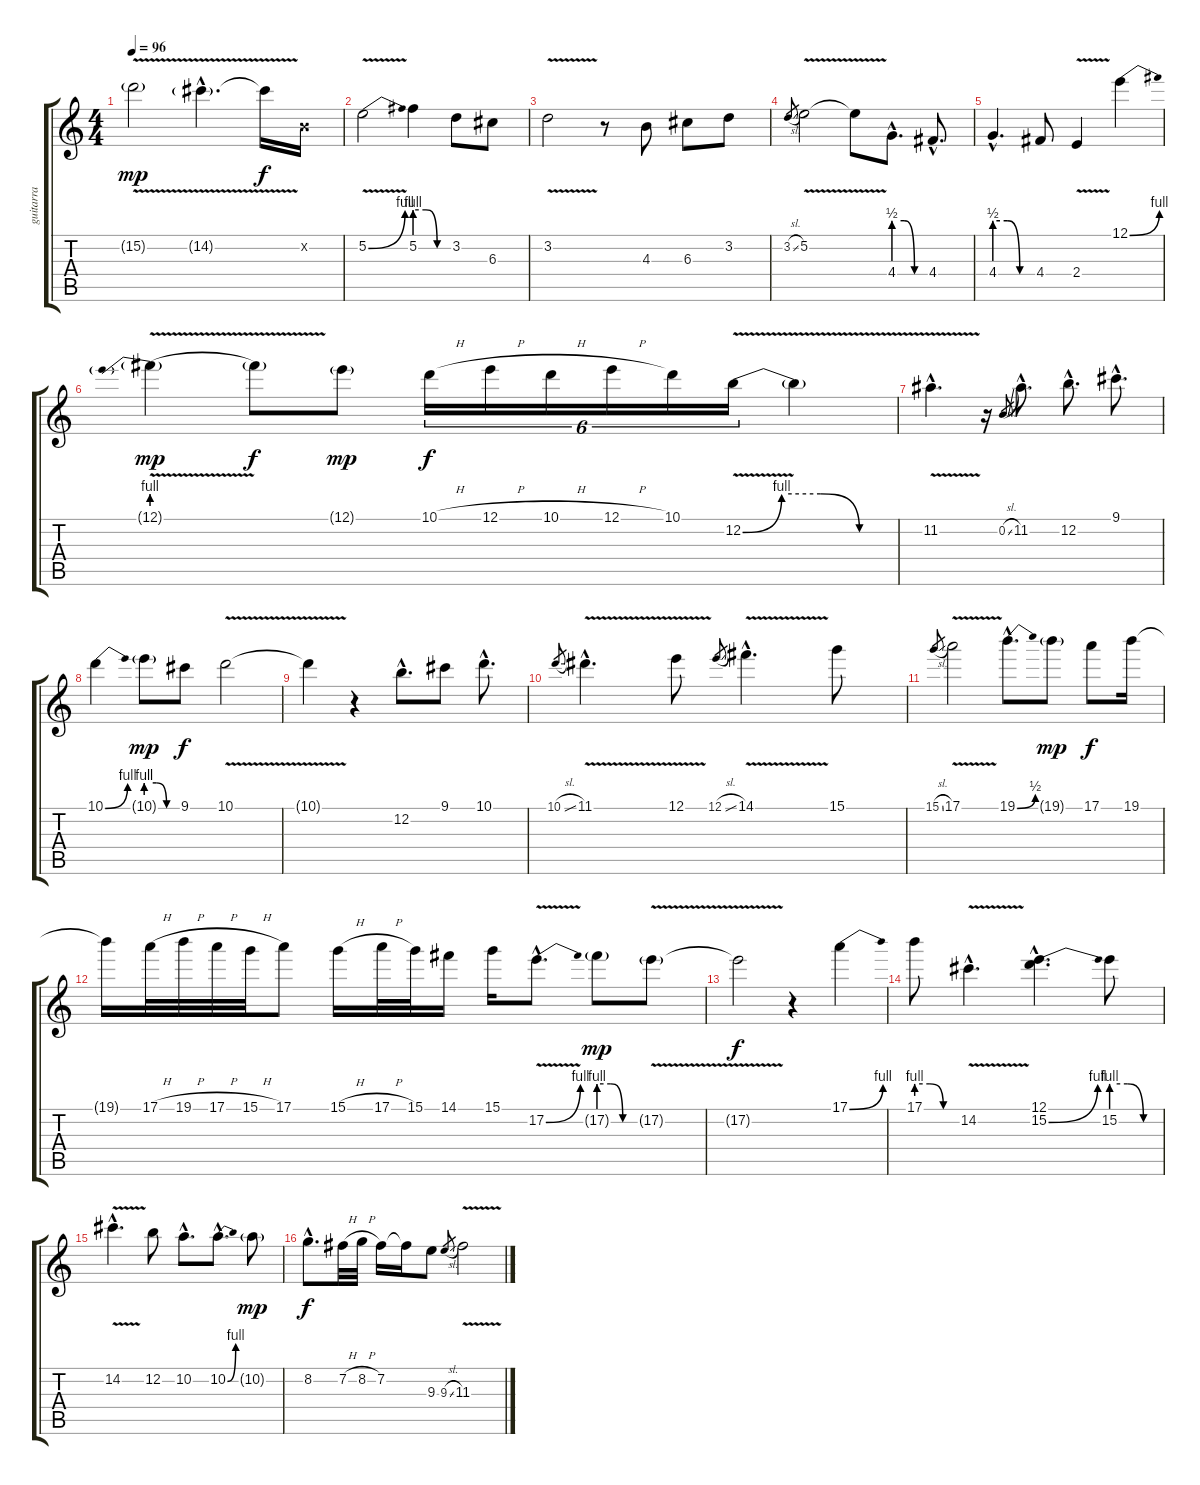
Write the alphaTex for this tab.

\track ("guitarra" "guitarra") {instrument overdrivenguitar}
\staff {score tabs}
\tuning (E4 B3 G3 D3 A2 E2) {hide}
\ts (4 4)
\tempo 96
\clef g2
\ks c
15.2{v g}.2{dy mp} 14.2{v g hac}.4{d} 14.2{t}.16{dy f} 0.2{x}.16{instrument distortionguitar} |
5.2{be (bend 0 0 60 4) v}.2 5.2{be (custom 0 4 20 4 40 0 60 0)}.4 3.2.8 6.3.8 |
3.2{v}.2 r.8 4.3.8 6.3.8 3.2.8 |
3.2{sl}.8{gr} 5.2{v}.2 5.2{t}.8 4.4{be (custom 0 2 20 2 40 0 60 0) hac}.8{d} 4.4{hac}.8{d} |
4.4{be (custom 0 2 20 2 40 0 60 0) hac}.4{d} 4.4.8 2.4{v}.4 12.1{be (bend 0 0 60 4)}.4 |
12.1{be (prebend 0 4 60 4) v g}.4{dy mp} 12.1{t}.8{dy f} 12.1{g}.8{dy mp} 10.1{h}.16{tu (6 4) dy f} 12.1{h}.16{tu (6 4)} 10.1{h}.16{tu (6 4)} 12.1{h}.16{tu (6 4)} 10.1.16{tu (6 4)} 12.2{be (custom 0 0 15 4 30 4 45 0 60 0) v}.16{tu (6 4)} 12.2{t}.4 |
11.2{v hac}.4{d} r.16 0.2{sl}.8{gr} 11.2{hac}.8{d} 12.2{hac}.8{d} 9.1{hac}.8{d} |
10.1{be (bend 0 0 60 4)}.4 10.1{be (custom 0 4 20 4 40 0 60 0) g}.8{dy mp} 9.1.8{dy f} 10.1{v}.2 |
10.1{t}.4 r.4 12.2{hac}.8{d} 9.1.8 10.1{hac}.8{d} |
10.1{sl}.8{gr} 11.1{v hac}.4{d} 12.1{v}.8 12.1{sl}.8{gr} 14.1{v hac}.4{d} 15.1.8 |
15.1{sl}.8{gr} 17.1{v}.2 19.1{be (bend 0 0 60 2) hac}.8{d} 19.1{g}.8{dy mp} 17.1.8{dy f} 19.1.16 |
19.1{t}.16 17.1{h}.32 19.1{h}.32 17.1{h}.32 15.1{h}.32 17.1.8 15.1{h}.16 17.1{h}.32 15.1.32 14.1.16 15.1.16 17.2{be (bend 0 0 60 4) v hac}.8{d} 17.2{be (custom 0 4 20 4 40 0 60 0) g}.8{dy mp} 17.2{v g}.8 |
17.2{t}.2{dy f} r.4 17.1{be (bend 0 0 60 4)}.4 |
17.1{be (custom 0 4 20 4 40 0 60 0)}.8 14.2{v hac}.4{d} (12.1{hac} 15.2{be (bend 0 0 60 4) hac}).4{d} 15.2{be (custom 0 4 20 4 40 0 60 0)}.8 |
14.2{v hac}.4{d} 12.2.8 10.2{hac}.8{d} 10.2{be (bend 0 0 60 4) hac}.8{d} 10.2{g}.8{dy mp} |
8.2{hac}.8{d dy f} 7.2{h}.32 8.2{h}.32 7.2.16 7.2{t}.16 9.3.8 9.3{sl}.8{gr} 11.3{v}.2
